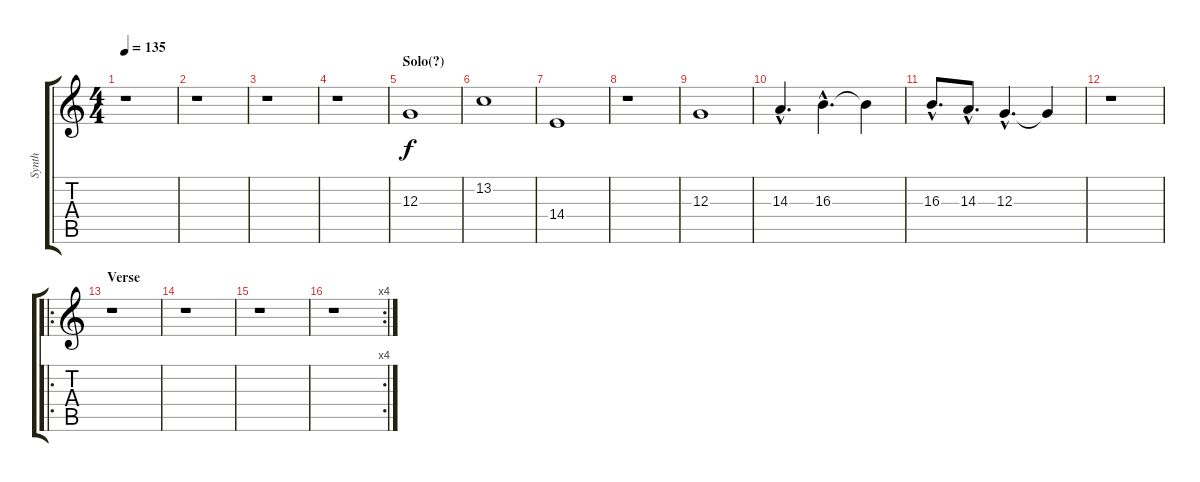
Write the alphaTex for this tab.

\track ("Synth" "Synth") {instrument recorder}
\staff {score tabs}
\tuning (E4 B3 G3 D3 A2 E2) {hide}
\ts (4 4)
\tempo 135
\clef g2
\ks c
r.1{dy f} |
r.1 |
r.1 |
r.1 |
\section ("" "Solo(?)")
12.3.1 |
13.2.1 |
14.4.1 |
r.1 |
12.3.1 |
14.3{hac}.4{d} 16.3{hac}.4{d} 16.3{t}.4 |
16.3{hac}.8{d} 14.3{hac}.8{d} 12.3{hac}.4{d} 12.3{t}.4 |
r.1 |
\ro
\section ("" "Verse")
r.1 |
r.1 |
r.1 |
\rc 4
r.1
